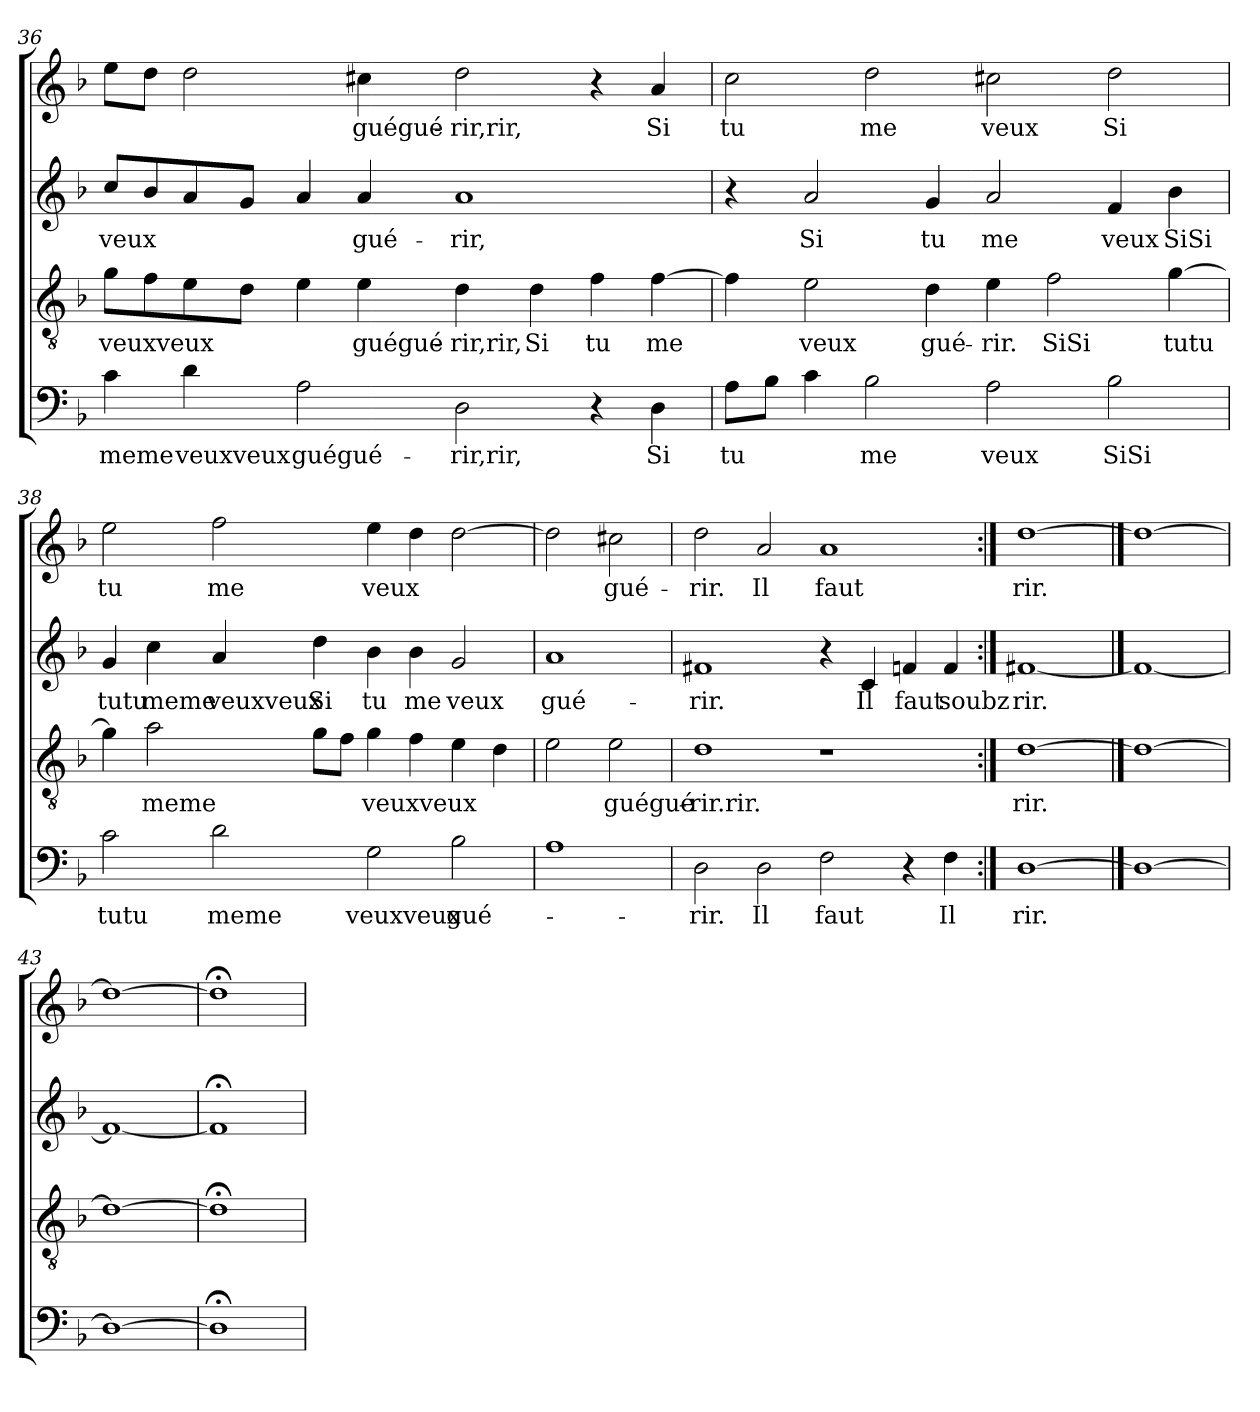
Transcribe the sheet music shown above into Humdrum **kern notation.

**kern	**text	**kern	**text	**kern	**text	**kern	**text
*part4	*part4	*part3	*part3	*part2	*part2	*part1	*part1
*staff4	*staff4	*staff3	*staff3	*staff2	*staff2	*staff1	*staff1
*clefF4	*	*clefGv2	*	*clefG2	*	*clefG2	*
*k[b-]	*	*k[b-]	*	*k[b-]	*	*k[b-]	*
=36	=36	=36	=36	=36	=36	=36	=36
4c	meme	8gL	veuxveux	8ccL	veux	8eeL	.
.	.	8f	.	8b-	.	8ddJ	.
4d	veuxveux	8e	.	8a	.	2dd	.
.	.	8dJ	.	8gJ	.	.	.
2A	guégué-	4e	.	4a	.	.	.
.	.	4e	guégué-	4a	gué-	4cc#X	guégué-
2D	-rir,rir,	4d	-rir,rir,	1a	-rir,	2dd	-rir,rir,
.	.	4d	Si	.	.	.	.
4r	.	4f	tu	.	.	4r	.
4D	Si	[4f	me	.	.	4a	Si
=37	=37	=37	=37	=37	=37	=37	=37
8AL	tu	4f]	.	4r	.	2cc	tu
8B-J	.	.	.	.	.	.	.
4c	.	2e	veux	2a	Si	.	.
2B-	me	.	.	.	.	2dd	me
.	.	4d	gué-	4g	tu	.	.
2A	veux	4e	-rir.	2a	me	2cc#X	veux
.	.	2f	SiSi	.	.	.	.
2B-	SiSi	.	.	4f	veux	2dd	Si
.	.	[4g	tutu	4b-	SiSi	.	.
!!LO:LB:g=z
=38	=38	=38	=38	=38	=38	=38	=38
2c	tutu	4g]	.	4g	tutu	2ee	tu
.	.	2a	meme	4cc	meme	.	.
2d	meme	.	.	4a	veuxveux	2ff	me
.	.	8gL	.	4dd	Si	.	.
.	.	8fJ	.	.	.	.	.
2G	veuxveux	4g	veuxveux	4b-	tu	4ee	veux
.	.	4f	.	4b-	me	4dd	.
2B-	gué-	4e	.	2g	veux	[2dd	.
.	.	4d	.	.	.	.	.
=39	=39	=39	=39	=39	=39	=39	=39
1A	.	2e	.	1a	gué-	2dd]	.
.	.	2e	guégué-	.	.	2cc#X	gué-
=40	=40	=40	=40	=40	=40	=40	=40
2D	-rir.	1d	-rir.rir.	1f#X	-rir.	2dd	-rir.
2D	Il	.	.	.	.	2a	Il
2F	faut	1r	.	4r	.	1a	faut
.	.	.	.	4c	Il	.	.
4r	.	.	.	4fn	faut	.	.
4F	Il	.	.	4f	soubz	.	.
=41:|!	=41:|!	=41:|!	=41:|!	=41:|!	=41:|!	=41:|!	=41:|!
[1D	- rir.	[1d	- rir.	[1f#X	- rir.	[1dd	- rir.
==42	==42	==42	==42	==42	==42	==42	==42
1D_	.	1d_	.	1f#_	.	1dd_	.
=43	=43	=43	=43	=43	=43	=43	=43
1D_	.	1d_	.	1f#_	.	1dd_	.
=44	=44	=44	=44	=44	=44	=44	=44
1D;<]	.	1d;<]	.	1f#;<]	.	1dd;<]	.
=	=	=	=	=	=	=	=
*-	*-	*-	*-	*-	*-	*-	*-
